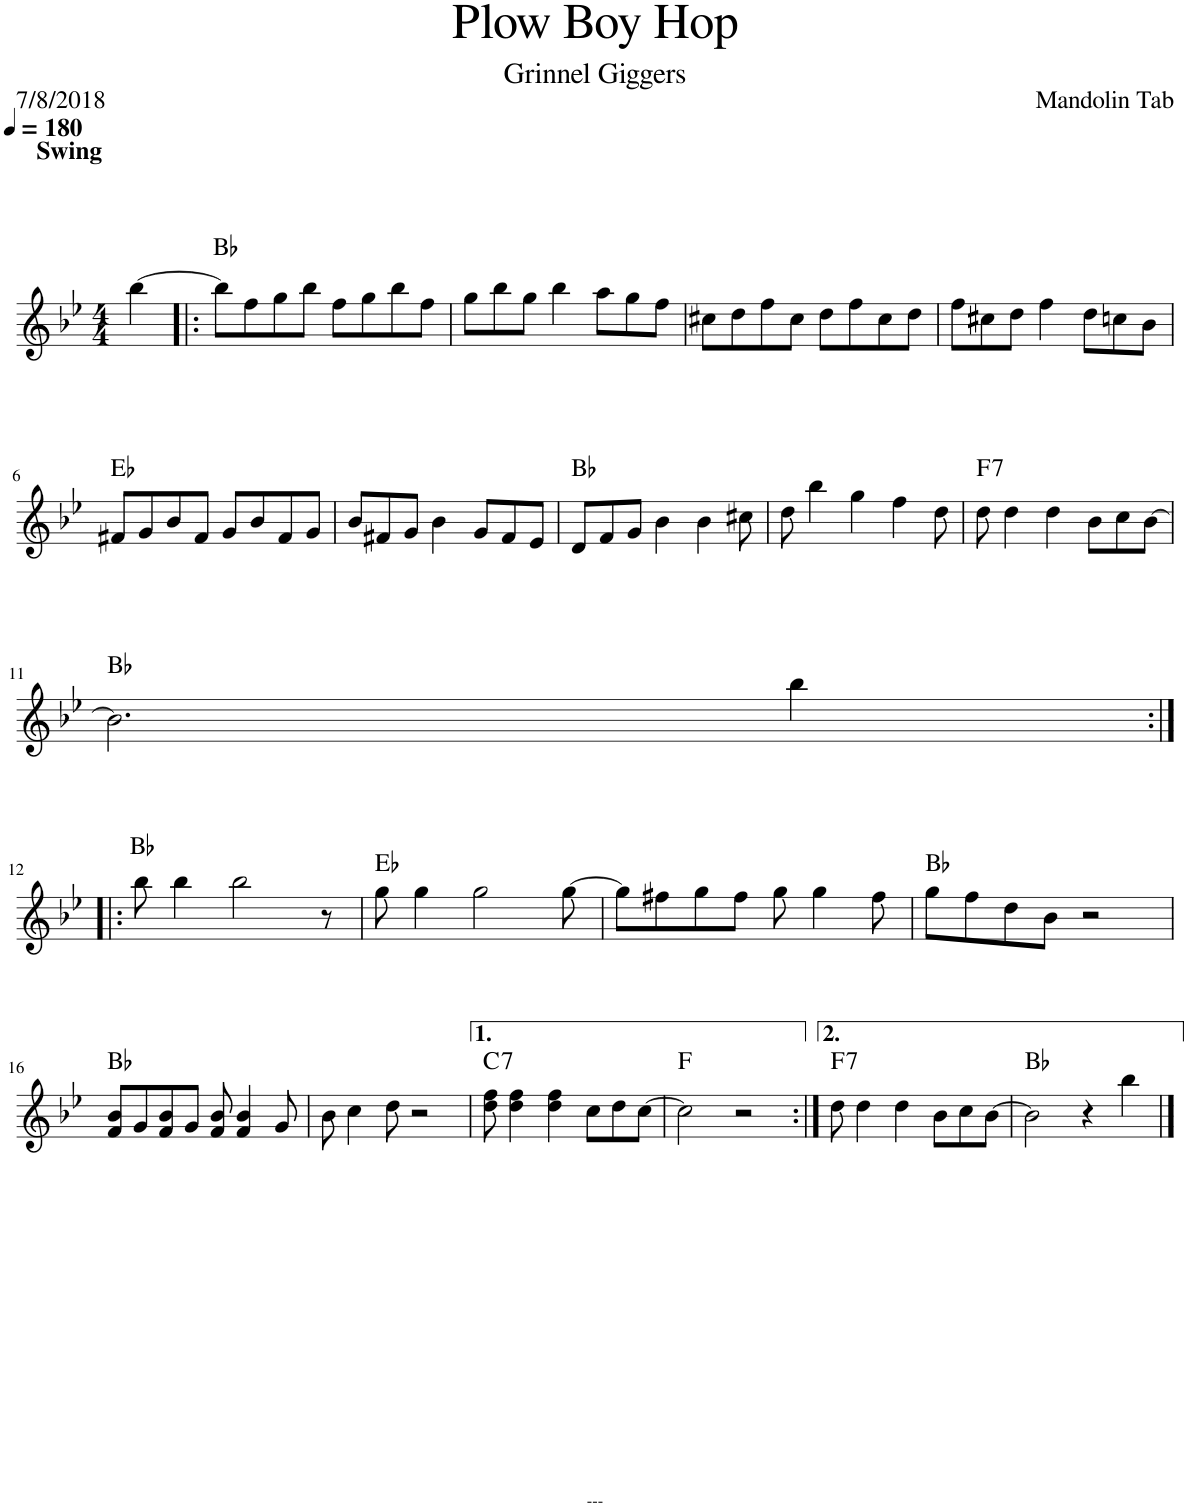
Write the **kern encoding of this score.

**kern	**harte
*part1	*part1
*staff1	*
*I"Mandolin	*
*clefG2	*
*k[b-e-]	*
*M4/4	*
*MM180	*
=1	=1
!LO:TX:a:B:t=Swing	!
[4bb-\	.
=2!|:	=2!|:
8bb-\L]	Bb:maj
8ff\	.
8gg\	.
8bb-\J	.
8ff\L	.
8gg\	.
8bb-\	.
8ff\J	.
=3	=3
8gg\L	.
8bb-\	.
8gg\J	.
4bb-\	.
8aa\L	.
8gg\	.
8ff\J	.
=4	=4
8cc#X\L	.
8dd\	.
8ff\	.
8cc#\J	.
8dd\L	.
8ff\	.
8cc#\	.
8dd\J	.
=5	=5
8ff\L	.
8cc#X\	.
8dd\J	.
4ff\	.
8dd\L	.
8ccn\	.
8b-\J	.
!!LO:LB:g=z
=6	=6
8f#X/L	Eb:maj
8g/	.
8b-/	.
8f#/J	.
8g/L	.
8b-/	.
8f#/	.
8g/J	.
=7	=7
8b-/L	.
8f#X/	.
8g/J	.
4b-\	.
8g/L	.
8f#/	.
8e-/J	.
=8	=8
8d/L	Bb:maj
8f/	.
8g/J	.
4b-\	.
4b-\	.
8cc#X\	.
=9	=9
8dd\	.
4bb-\	.
4gg\	.
4ff\	.
8dd\	.
=10	=10
!	!LO:H:kt=7
8dd\	F:7
4dd\	.
4dd\	.
8b-\L	.
8cc\	.
[8b-\J	.
!!LO:LB:g=z
=11	=11
2.b-\]	Bb:maj
4bb-\	.
!!LO:LB:g=z
=12:|!|:	=12:|!|:
8bb-\	Bb:maj
4bb-\	.
2bb-\	.
8r	.
=13	=13
8gg\	Eb:maj
4gg\	.
2gg\	.
[8gg\	.
=14	=14
8gg\L]	.
8ff#X\	.
8gg\	.
8ff#\J	.
8gg\	.
4gg\	.
8ff#\	.
=15	=15
8gg\L	Bb:maj
8ff\	.
8dd\	.
8b-\J	.
2r	.
!!LO:LB:g=z
=16	=16
8f/ 8b-/L	Bb:maj
8g/	.
8f/ 8b-/	.
8g/J	.
8f/ 8b-/	.
4f/ 4b-/	.
8g/	.
=17	=17
8b-\	.
4cc\	.
8dd\	.
2r	.
=18	=18
!	!LO:H:kt=7
8dd\ 8ff\	C:7
4dd\ 4ff\	.
4dd\ 4ff\	.
8cc\L	.
8dd\	.
[8cc\J	.
=19	=19
2cc\]	F:maj
2r	.
=20:|!	=20:|!
!	!LO:H:kt=7
8dd\	F:7
4dd\	.
4dd\	.
8b-\L	.
8cc\	.
[8b-\J	.
=21	=21
2b-\]	Bb:maj
4r	.
4bb-\	.
==	==
*-	*-
